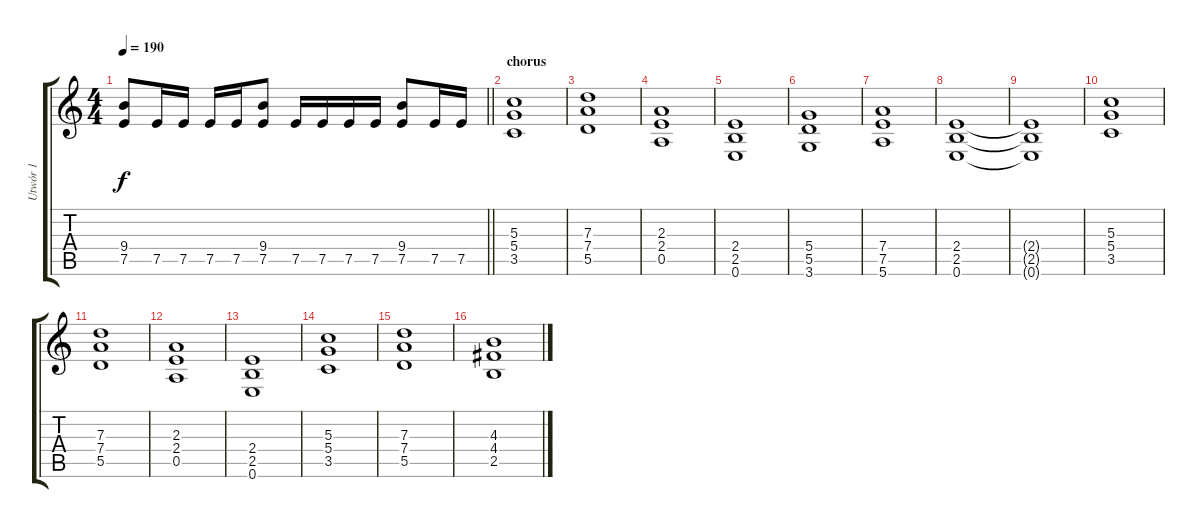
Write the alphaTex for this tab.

\track ("Utwór 1" "Utwór 1") {instrument overdrivenguitar}
\staff {score tabs}
\tuning (E4 B3 G3 D3 A2 E2) {hide}
\ts (4 4)
\tempo 190
\clef g2
\barLineRight lightlight
\ks c
(9.4 7.5).8{dy f} 7.5.16 7.5.16 7.5.16 7.5.16 (9.4 7.5).8 7.5.16 7.5.16 7.5.16 7.5.16 (9.4 7.5).8 7.5.16 7.5.16 |
\section ("" "chorus")
(5.3 5.4 3.5).1 |
(7.3 7.4 5.5).1 |
(2.3 2.4 0.5).1 |
(2.4 2.5 0.6).1 |
(5.4 5.5 3.6).1 |
(7.4 7.5 5.6).1 |
(2.4 2.5 0.6).1 |
(2.4{t} 2.5{t} 0.6{t}).1 |
(5.3 5.4 3.5).1 |
(7.3 7.4 5.5).1 |
(2.3 2.4 0.5).1 |
(2.4 2.5 0.6).1 |
(5.3 5.4 3.5).1 |
(7.3 7.4 5.5).1 |
(4.3 4.4 2.5).1
